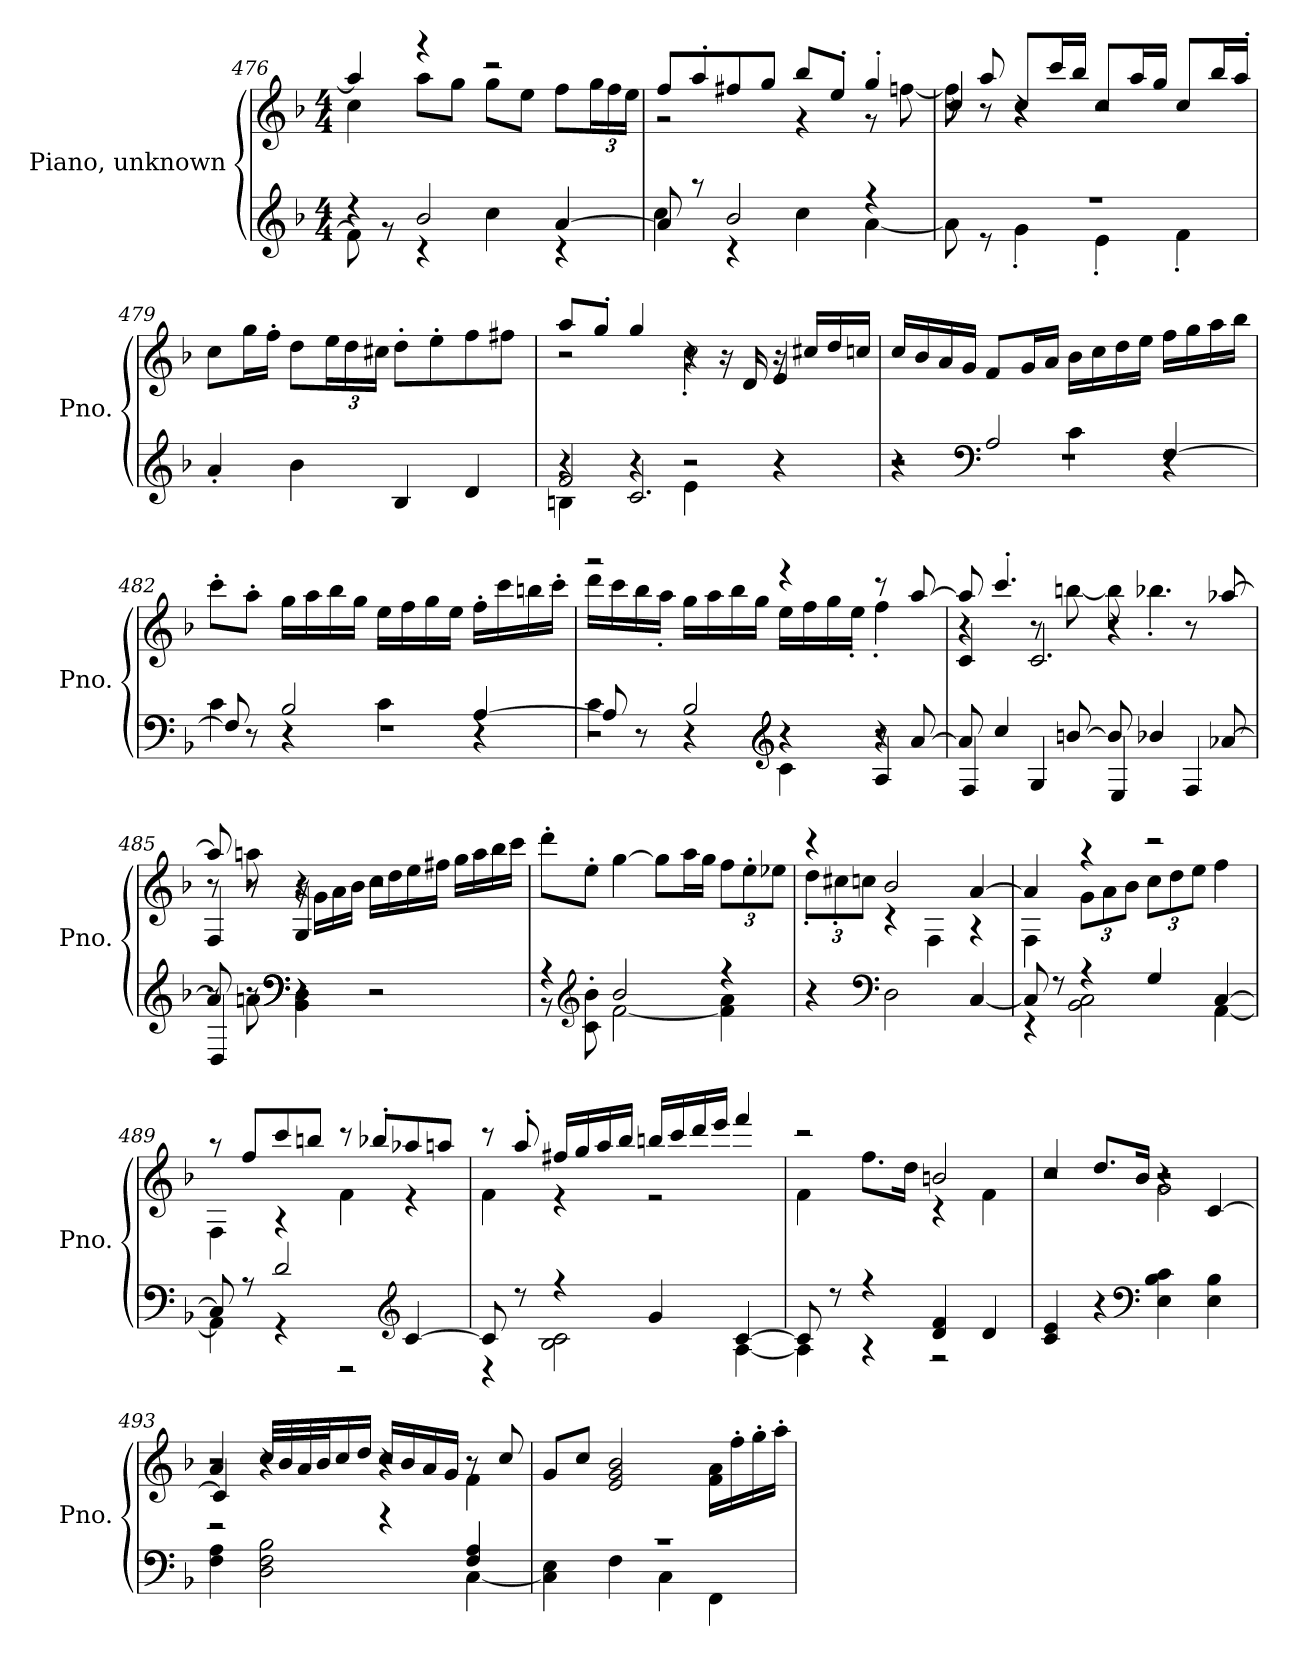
**kern	**kern
*part1	*part1
*staff2	*staff1
*I"Piano, unknown	*
*I'Pno.	*
*clefG2	*clefG2
*k[b-]	*k[b-]
*M4/4	*M4/4
=476	=476
*^	*^
4r	8f\]	4aa/]	4cc\
.	8r	.	.
2b-/	4r	4r	8aa\L
.	.	.	8gg\J
.	4cc\	2r	8gg\L
.	.	.	8ee\J
[4a/	4r	.	8ff\L
*	*	*	*Xbrackettup
.	.	.	24gg\L
.	.	.	24ff\
.	.	.	24ee\JJ
=477	=477	=477	=477
8a/]	4cc\	8ff/L	2r
8r	.	8aa'/	.
2b-/	4r	8ff#X/	.
.	.	8gg/J	.
.	4cc\	8bb-/L	4r
.	.	8ee'/J	.
4r	[4a\	4gg'/	8r
.	.	.	[8ffn\
!!LO:LB:g=z
=478	=478	=478	=478
*	*	*	*^
1r	8a\]	8r	8ff\]	4cc/
.	8r	8aa/	8r	.
.	4g'\	8cc/L	4r	4r
.	.	16ccc/L	.	.
.	.	16bb-/JJ	.	.
.	4e'\	8cc/L	2r	2r
.	.	16aa/L	.	.
.	.	16gg/JJ	.	.
.	4f'\	8cc/L	.	.
.	.	16bb-/L	.	.
.	.	16aa'/JJ	.	.
*v	*v	*	*	*
*	*v	*v	*v
=479	=479
4a'/	8cc\L
.	16gg\L
.	16ff'\JJ
4b-\	8dd\L
.	24ee\L
.	24dd\
.	24cc#X\JJ
4B-/	8dd'\L
.	8ee'\
4d/	8ff\
.	8ff#X\J
=480	=480
*^	*^
*	*^	*	*^
2f/	4Bn\	4r	8aa/L	2r	2r
.	.	.	8gg'/J	.	.
.	4r	2.c/	4gg/	.	.
2r	4e\	.	8r	2cc'\	4r
.	.	.	16r	.	.
.	.	.	16d/	.	.
.	4r	.	16r	.	4e/
.	.	.	16cc#X/LL	.	.
.	.	.	16dd/	.	.
.	.	.	16ccn/JJ	.	.
*	*	*	*v	*v	*v
!!LO:LB:g=z
=481	=481	=481	=481
1r	2r	4r	16cc/LL
.	.	.	16b-/
.	.	.	16a/
.	.	.	16g/JJ
*clefF4	*	*	*
.	.	2A/	8f/L
.	.	.	16g/L
.	.	.	16a/JJ
.	4c\	.	16b-\LL
.	.	.	16cc\
.	.	.	16dd\
.	.	.	16ee\JJ
.	4r	[4F/	16ff\LL
.	.	.	16gg\
.	.	.	16aa\
.	.	.	16bb-\JJ
=482	=482	=482	=482
1r	4c\	8F/]	8ccc'\L
.	.	8r	8aa'\J
.	4r	2B-/	16gg\LL
.	.	.	16aa\
.	.	.	16bb-\
.	.	.	16gg\JJ
.	4c\	.	16ee\LL
.	.	.	16ff\
.	.	.	16gg\
.	.	.	16ee\JJ
.	4r	[4A/	16ff'\LL
.	.	.	16ccc\
.	.	.	16bbn\
.	.	.	16ccc'\JJ
!!LO:LB:g=z
=483	=483	=483	=483
*	*	*	*^
2r	4c\	8A/]	2r	16ddd\LL
.	.	.	.	16ccc\
.	.	8r	.	16bb-\
.	.	.	.	16aa'\JJ
.	4r	2B-/	.	16gg\LL
.	.	.	.	16aa\
.	.	.	.	16bb-\
.	.	.	.	16gg\JJ
*clefG2	*	*	*	*
4r	4c\	.	4r	16ee\LL
.	.	.	.	16ff\
.	.	.	.	16gg\
.	.	.	.	16ee'\JJ
8r	4r	4A/	8r	4ff'\
[8a/	.	.	[8aa/	.
*	*v	*v	*	*
=484	=484	=484	=484
*	*	*	*^
8a/]	4F/	8aa/]	4r	4c/
4cc/	.	4.ccc'/	.	.
.	4G/	.	8r	2.c/
[8bn/	.	.	[8bbn\	.
8b/]	4E/	4r	8bb\]	.
4b-X/	.	.	4.bb-X'\	.
.	4F/	8r	.	.
[8a-X/	.	[8aa-X/	.	.
!!LO:PB:g=z	!!	!!
=485	=485	=485	=485	=485
*	*^	*	*	*
8a-/]	8r	4D/	8aa-/]	8r	4F/
8r	8an\	.	8r	8aan\	.
*clefF4	*	*	*	*	*
4r	4BB-\ 4D\	4r	4r	16r	4G/
.	.	.	.	16g\LL	.
.	.	.	.	16a\	.
.	.	.	.	16b-\JJ	.
2r	2r	2r	2r	16cc\LL	2r
.	.	.	.	16dd\	.
.	.	.	.	16ee\	.
.	.	.	.	16ff#X\JJ	.
.	.	.	.	16gg\LL	.
.	.	.	.	16aa\	.
.	.	.	.	16bb-\	.
.	.	.	.	16ccc\JJ	.
*	*v	*v	*	*	*
*	*	*v	*v	*v
=486	=486	=486
4r	8r	8ddd'\L
*clefG2	*	*
.	8c\' 8b-\'	8ee'\J
2b-/	[2f\	[4gg\
.	.	8gg\L]
.	.	16aa\L
.	.	16gg\JJ
4r	4f\] 4a\	12ff\L
.	.	12ee'\
.	.	12ee-X\J
*v	*v	*
=487	=487
*	*^
4r	4r	12dd'\L
.	.	12cc#X'\
.	.	12ccn\J
*clefF4	*	*
2D\	2b-/	4r
.	.	4F\
[4C/	[4a/	4r
!!LO:LB:g=z	!!
=488	=488	=488
*^	*	*
8C/]	4r	4a/]	4F\
8r	.	.	.
4r	2BB-\ 2C\	4r	12g\L
.	.	.	12a\
.	.	.	12b-\J
4G/	.	2r	12cc\L
.	.	.	12dd\
.	.	.	12ee\J
[4C/	[4AA\	.	4ff\
=489	=489	=489	=489
8C/]	4AA\]	8r	4F\
8r	.	8ff/L	.
2d/	4r	8ccc/	4r
.	.	8bbn/J	.
.	2r	8r	4f\
.	.	8bb-X'/L	.
*clefG2	*	*	*
[4c/	.	8aa-X/	4r
.	.	8aan/J	.
=490	=490	=490	=490
8c/]	4r	8r	4f\
8r	.	8aa'/	.
4r	2B-\ 2c\	16ff#X/LL	4r
.	.	16gg/	.
.	.	16aa/	.
.	.	16bb-/JJ	.
4g/	.	16bbn/LL	2r
.	.	16ccc/	.
.	.	16ddd/	.
.	.	16eee/JJ	.
[4c/	[4A\	4fff/	.
!!LO:LB:g=z	!!
=491	=491	=491	=491
8c/]	4A\]	2r	4f\
8r	.	.	.
4r	4r	.	8.ff\L
.	.	.	16dd\Jk
4d/ 4f/	2r	2bn/	4r
4d/	.	.	4f\
*v	*v	*	*
=492	=492	=492
*	*	*^
4c/ 4e/	4cc/	2r	2r
4r	8.dd/L	.	.
.	16b-/Jk	.	.
*clefF4	*	*	*
4E\ 4B-\ 4c\	2r	2g\	4r
4E\ 4B-\	.	.	[4c/
=493	=493	=493	=493
*^	*	*	*
2r	4F\ 4A\	4a/	2r	4c/]
.	2D\ 2F\ 2B-\	32cc/LLL	.	4r
.	.	32b-/	.	.
.	.	32a/	.	.
.	.	32b-/J	.	.
.	.	16cc/	.	.
.	.	16dd/JJ	.	.
4r	.	16cc/LL	4r	2r
.	.	16b-/	.	.
.	.	16a/	.	.
.	.	16g/JJ	.	.
4F/ 4A/	[4C\	8r	4f\	.
.	.	8cc/	.	.
*	*	*v	*v	*v
=494	=494	=494
1r	4C\] 4E\	8g/L
.	.	8cc/J
.	4F\	2e/ 2g/ 2b-/
.	4C\	.
.	4FF\	16f\ 16a\LL
.	.	16ff'\
.	.	16gg'\
.	.	16aa'\JJ
*v	*v	*
=	=
*-	*-
